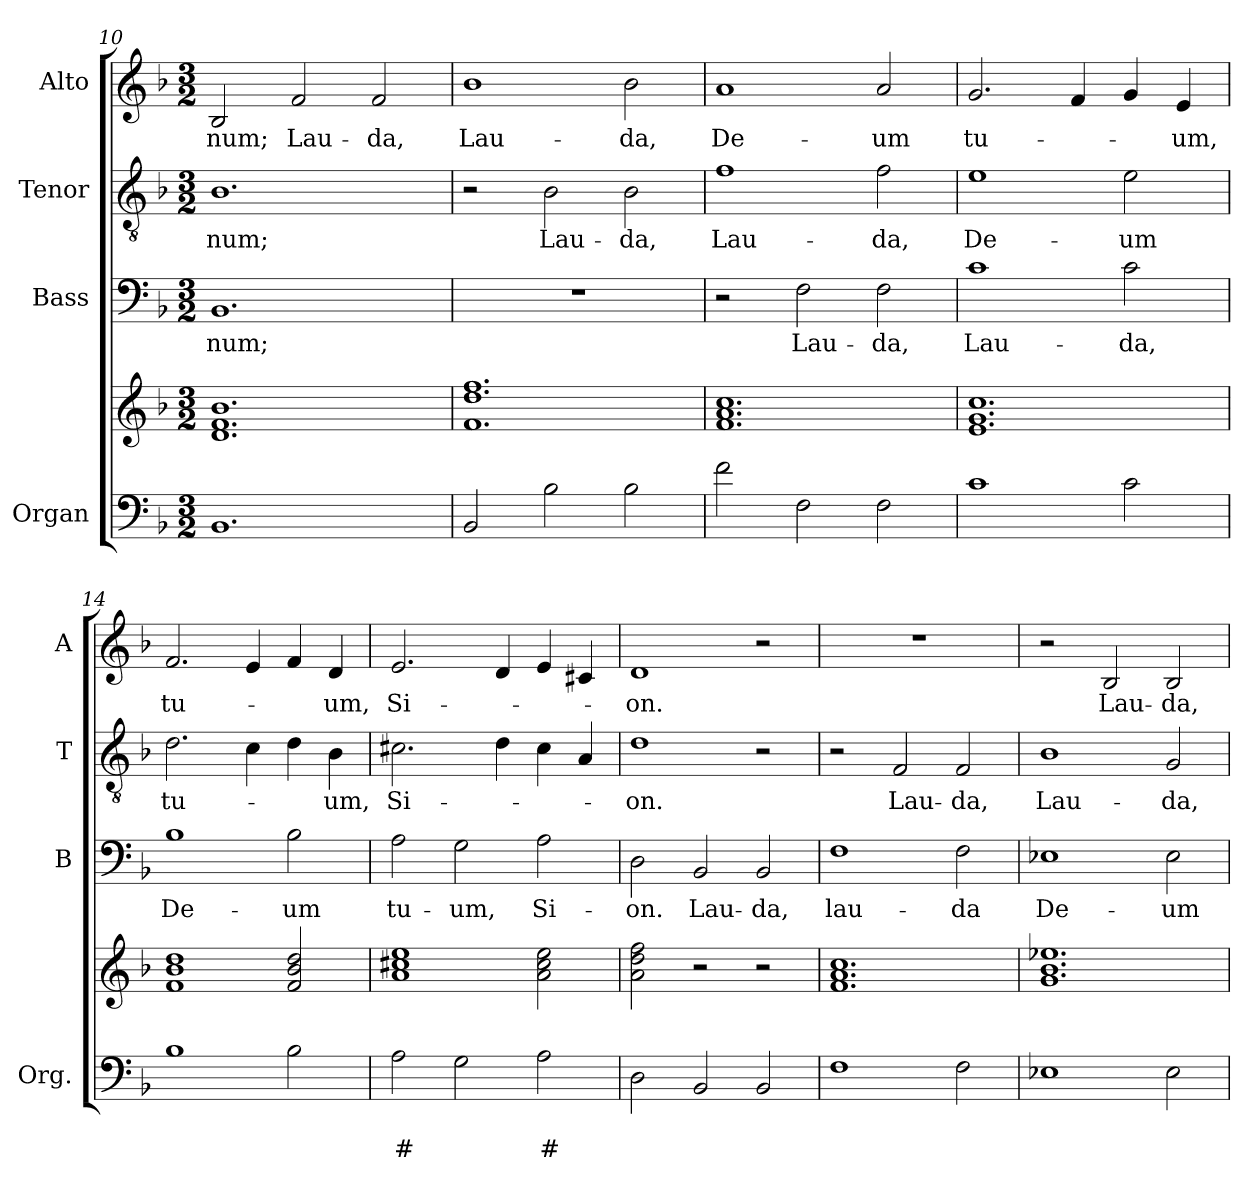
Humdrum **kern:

**kern	**text	**text	**kern	**kern	**text	**kern	**text	**kern	**text
*part4	*part4	*part4	*part4	*part3	*part3	*part2	*part2	*part1	*part1
*staff5	*staff5	*staff5	*staff4	*staff3	*staff3	*staff2	*staff2	*staff1	*staff1
*I"Organ	*	*	*	*I"Bass	*	*I"Tenor	*	*I"Alto	*
*I'Org.	*	*	*	*I'B	*	*I'T	*	*I'A	*
*clefF4	*	*	*clefG2	*clefF4	*	*clefGv2	*	*clefG2	*
*k[b-]	*	*	*k[b-]	*k[b-]	*	*k[b-]	*	*k[b-]	*
*F:	*	*	*F:	*F:	*	*F:	*	*F:	*
*M3/2	*	*	*M3/2	*M3/2	*	*M3/2	*	*M3/2	*
=10	=10	=10	=10	=10	=10	=10	=10	=10	=10
!	!	!	!	!	!LO:LY:b	!	!LO:LY:b	!	!LO:LY:b
1.BB-	.	.	1.d! 1.f! 1.b-!	1.BB-	-num;	1.B-	-num;	2B-/	-num;
!	!	!	!	!	!	!	!	!	!LO:LY:b
.	.	.	.	.	.	.	.	2f/	Lau-
!	!	!	!	!	!	!	!	!	!LO:LY:b
.	.	.	.	.	.	.	.	2f/	-da,
!!LO:PB:g=z
=11	=11	=11	=11	=11	=11	=11	=11	=11	=11
!	!	!	!	!	!	!	!	!	!LO:LY:b
2BB-/	.	.	1.f! 1.dd! 1.ff!	1.r	.	2r	.	1b-	Lau-
!	!	!	!	!	!	!	!LO:LY:b	!	!
2B-\	.	.	.	.	.	2B-\	Lau-	.	.
!	!	!	!	!	!	!	!LO:LY:b	!	!LO:LY:b
2B-\	.	.	.	.	.	2B-\	-da,	2b-\	-da,
=12	=12	=12	=12	=12	=12	=12	=12	=12	=12
!	!	!	!	!	!	!	!LO:LY:b	!	!LO:LY:b
2f\	.	.	1.f! 1.a! 1.cc!	2r	.	1f	Lau-	1a	De-
!	!	!	!	!	!LO:LY:b	!	!	!	!
2F\	.	.	.	2F\	Lau-	.	.	.	.
!	!	!	!	!	!LO:LY:b	!	!LO:LY:b	!	!LO:LY:b
2F\	.	.	.	2F\	-da,	2f\	-da,	2a/	-um
=13	=13	=13	=13	=13	=13	=13	=13	=13	=13
!	!	!	!	!	!LO:LY:b	!	!LO:LY:b	!	!LO:LY:b
1c	.	.	1.e! 1.g! 1.cc!	1c	Lau-	1e	De-	2.g/	tu-
.	.	.	.	.	.	.	.	4f/	.
!	!	!	!	!	!LO:LY:b	!	!LO:LY:b	!	!
2c\	.	.	.	2c\	-da,	2e\	-um	4g/	.
!	!	!	!	!	!	!	!	!	!LO:LY:b
.	.	.	.	.	.	.	.	4e/	-um,
=14	=14	=14	=14	=14	=14	=14	=14	=14	=14
!	!	!	!	!	!LO:LY:b	!	!LO:LY:b	!	!LO:LY:b
1B-	.	.	1f! 1b-! 1dd!	1B-	De-	2.d\	tu-	2.f/	tu-
.	.	.	.	.	.	4c\	.	4e/	.
!	!	!	!	!	!LO:LY:b	!	!	!	!
2B-\	.	.	2f!/ 2b-!/ 2dd!/	2B-\	-um	4d\	.	4f/	.
!	!	!	!	!	!	!	!LO:LY:b	!	!LO:LY:b
.	.	.	.	.	.	4B-\	-um,	4d/	-um,
=15	=15	=15	=15	=15	=15	=15	=15	=15	=15
!	!	!LO:LY:b	!	!	!LO:LY:b	!	!LO:LY:b	!	!LO:LY:b
2A\	.	#	1a! 1cc#X! 1ee!	2A\	tu-	2.c#X!\	Si-	2.e!/	Si-
!	!	!	!	!	!LO:LY:b	!	!	!	!
2G\	.	.	.	2G\	-um,	.	.	.	.
.	.	.	.	.	.	4d!\	.	4d!/	.
!	!	!LO:LY:b	!	!	!LO:LY:b	!	!	!	!
2A\	.	#	2a!\ 2cc#!\ 2ee!\	2A\	Si-	4c#!\	.	4e!/	.
.	.	.	.	.	.	4A!/	.	4c#X!/	.
!!LO:LB:g=z
=16	=16	=16	=16	=16	=16	=16	=16	=16	=16
!	!	!	!	!	!LO:LY:b	!	!LO:LY:b	!	!LO:LY:b
2D\	.	.	2a!\ 2dd!\ 2ff!\	2D\	-on.	1d	-on.	1d	-on.
!	!	!	!	!	!LO:LY:b	!	!	!	!
2BB-/	.	.	2r	2BB-/	Lau-	.	.	.	.
!	!	!	!	!	!LO:LY:b	!	!	!	!
2BB-/	.	.	2r	2BB-/	-da,	2r	.	2r	.
=17	=17	=17	=17	=17	=17	=17	=17	=17	=17
!	!	!	!	!	!LO:LY:b	!	!	!	!
1F	.	.	1.f! 1.a! 1.cc!	1F	lau-	2r	.	1.r	.
!	!	!	!	!	!	!	!LO:LY:b	!	!
.	.	.	.	.	.	2F/	Lau-	.	.
!	!	!	!	!	!LO:LY:b	!	!LO:LY:b	!	!
2F\	.	.	.	2F\	-da	2F/	-da,	.	.
=18	=18	=18	=18	=18	=18	=18	=18	=18	=18
!	!	!	!	!	!LO:LY:b	!	!LO:LY:b	!	!
1E-X	.	.	1.g! 1.b-! 1.ee-X!	1E-X	De-	1B-	Lau-	2r	.
!	!	!	!	!	!	!	!	!	!LO:LY:b
.	.	.	.	.	.	.	.	2B-/	Lau-
!	!	!	!	!	!LO:LY:b	!	!LO:LY:b	!	!LO:LY:b
2E-\	.	.	.	2E-\	-um	2G/	-da,	2B-/	-da,
=	=	=	=	=	=	=	=	=	=
*-	*-	*-	*-	*-	*-	*-	*-	*-	*-
